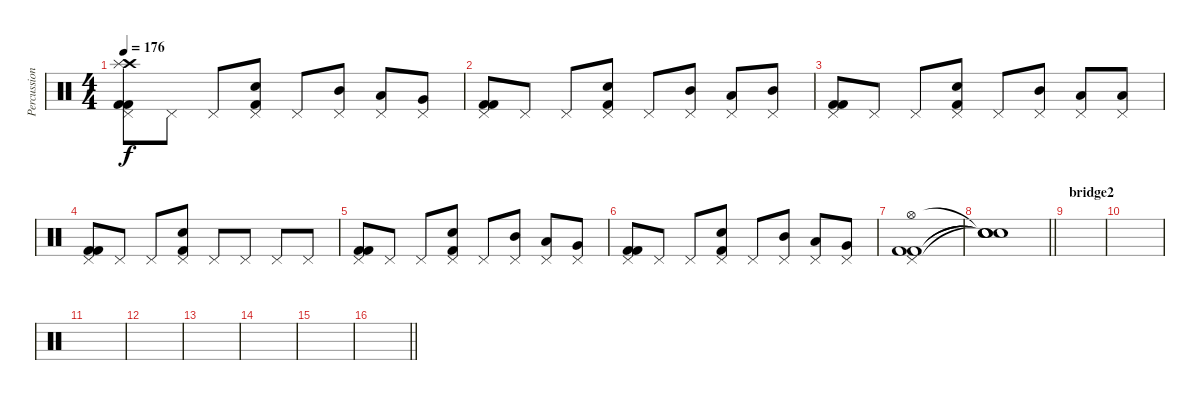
\track ("Percussion" "Percussion") {instrument percussion}
\staff {score}
\articulation defaults
\ts (4 4)
\tempo 176
\clef neutral
\ks c
("Kick (hit) 2" "Kick (hit) 2" "Crash high (hit)" "Pedal Hi-Hat (hit)" "Splash (hit)").8{dy f} "Pedal Hi-Hat (hit)".8 "Pedal Hi-Hat (hit)".8 ("Kick (hit) 2" "Snare (hit) 2" "Pedal Hi-Hat (hit)").8 "Pedal Hi-Hat (hit)".8 ("Mid Tom (hit)" "Pedal Hi-Hat (hit)").8 ("Low Tom (hit)" "Pedal Hi-Hat (hit)").8 ("Very Low Tom (hit)" "Pedal Hi-Hat (hit)").8 |
("Kick (hit) 2" "Kick (hit) 2" "Pedal Hi-Hat (hit)").8 "Pedal Hi-Hat (hit)".8 "Pedal Hi-Hat (hit)".8 ("Kick (hit) 2" "Snare (hit) 2" "Pedal Hi-Hat (hit)").8 "Pedal Hi-Hat (hit)".8 ("Mid Tom (hit)" "Pedal Hi-Hat (hit)").8 ("Low Tom (hit)" "Pedal Hi-Hat (hit)").8 ("Mid Tom (hit)" "Pedal Hi-Hat (hit)").8 |
("Kick (hit) 2" "Kick (hit) 2" "Pedal Hi-Hat (hit)").8 "Pedal Hi-Hat (hit)".8 "Pedal Hi-Hat (hit)".8 ("Kick (hit) 2" "Snare (hit) 2" "Pedal Hi-Hat (hit)").8 "Pedal Hi-Hat (hit)".8 ("Mid Tom (hit)" "Pedal Hi-Hat (hit)").8 ("Low Tom (hit)" "Pedal Hi-Hat (hit)").8 ("Low Floor Tom (hit)" "Pedal Hi-Hat (hit)").8 |
("Kick (hit) 2" "Kick (hit) 2" "Pedal Hi-Hat (hit)").8 "Pedal Hi-Hat (hit)".8 "Pedal Hi-Hat (hit)".8 ("Kick (hit) 2" "Snare (hit) 2" "Pedal Hi-Hat (hit)").8 "Pedal Hi-Hat (hit)".8 "Pedal Hi-Hat (hit)".8 "Pedal Hi-Hat (hit)".8 "Pedal Hi-Hat (hit)".8 |
("Kick (hit) 2" "Kick (hit) 2" "Pedal Hi-Hat (hit)").8 "Pedal Hi-Hat (hit)".8 "Pedal Hi-Hat (hit)".8 ("Kick (hit) 2" "Snare (hit) 2" "Pedal Hi-Hat (hit)").8 "Pedal Hi-Hat (hit)".8 ("Mid Tom (hit)" "Pedal Hi-Hat (hit)").8 ("Low Tom (hit)" "Pedal Hi-Hat (hit)").8 ("Very Low Tom (hit)" "Pedal Hi-Hat (hit)").8 |
("Kick (hit) 2" "Kick (hit) 2" "Pedal Hi-Hat (hit)").8 "Pedal Hi-Hat (hit)".8 "Pedal Hi-Hat (hit)".8 ("Kick (hit) 2" "Snare (hit) 2" "Pedal Hi-Hat (hit)").8 "Pedal Hi-Hat (hit)".8 ("Mid Tom (hit)" "Pedal Hi-Hat (hit)").8 ("Low Tom (hit)" "Pedal Hi-Hat (hit)").8 ("Very Low Tom (hit)" "Pedal Hi-Hat (hit)").8 |
("Kick (hit) 2" "Kick (hit) 2" "Pedal Hi-Hat (hit)" "Hi-Hat (open)").1 |
\barLineRight lightlight
("Snare (hit)"{t} "Snare (hit)"{t} "Snare (hit)"{t} "Snare (hit)"{t}).1 |
\section ("" "bridge2")
|
|
|
|
|
|
|
\barLineRight lightlight
